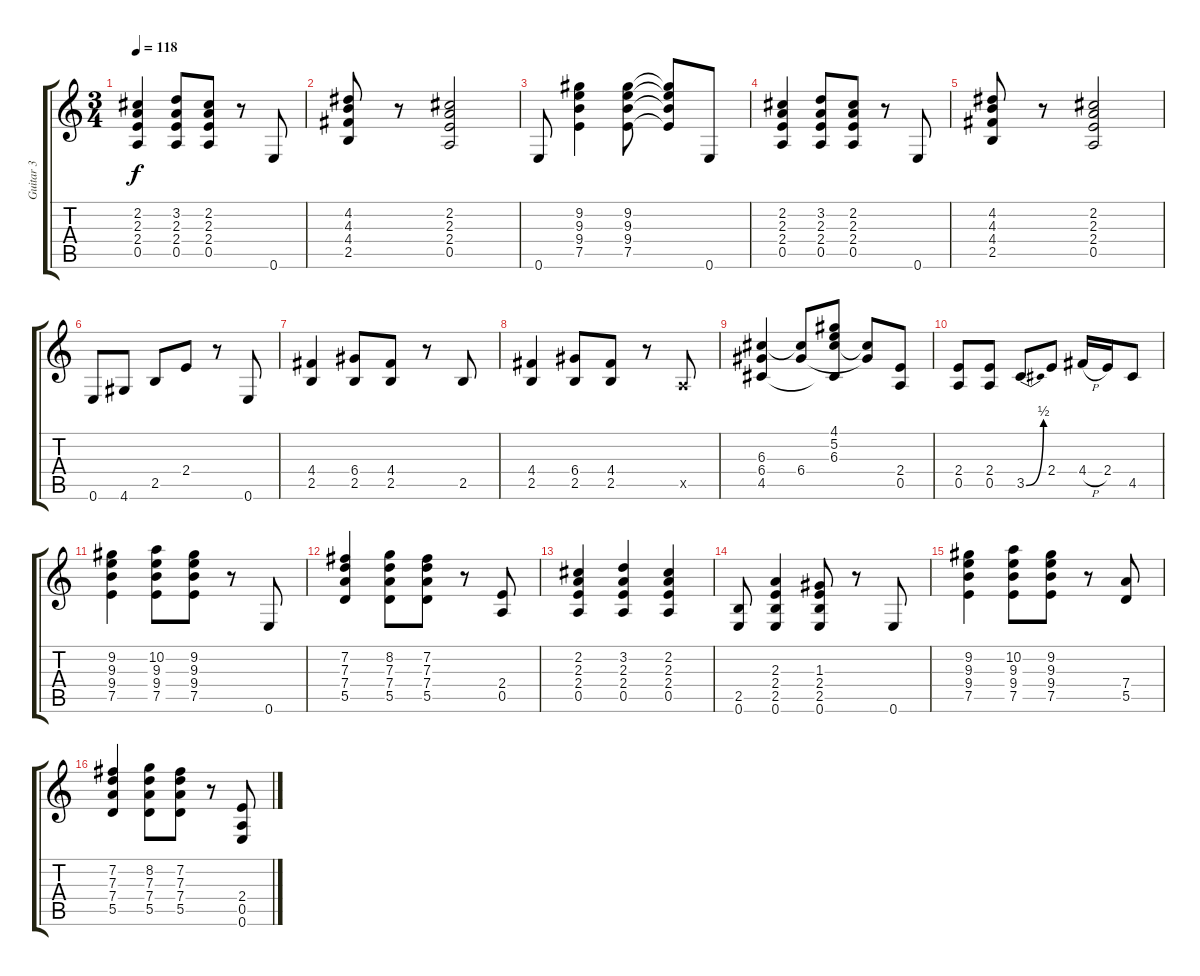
\track ("Guitar 3" "Guitar 3") {instrument electricguitarjazz}
\staff {score tabs}
\tuning (E4 B3 G3 D3 A2 E2) {hide}
\ts (3 4)
\tempo 118
\clef g2
\ks c
(2.2 2.3 2.4 0.5).4{dy f} (3.2 2.3 2.4 0.5).8 (2.2 2.3 2.4 0.5).8 r.8 0.6.8 |
(4.2 4.3 4.4 2.5).8 r.8 (2.2 2.3 2.4 0.5).2 |
0.6.8 (9.2 9.3 9.4 7.5).4 (9.2 9.3 9.4 7.5).8 (9.2{t} 9.3{t} 9.4{t} 7.5{t}).8 0.6.8 |
(2.2 2.3 2.4 0.5).4 (3.2 2.3 2.4 0.5).8 (2.2 2.3 2.4 0.5).8 r.8 0.6.8 |
(4.2 4.3 4.4 2.5).8 r.8 (2.2 2.3 2.4 0.5).2 |
0.6.8 4.6.8 2.5.8 2.4.8 r.8 0.6.8 |
(4.4 2.5).4 (6.4 2.5).8 (4.4 2.5).8 r.8 2.5.8 |
(4.4 2.5).4 (6.4 2.5).8 (4.4 2.5).8 r.8 0.5{x}.8 |
(6.3 6.4 4.5).4 (6.3{t} 6.4).8 (4.1 5.2 6.3 4.5{t}).8 (6.3{t} 6.4{t}).8 (2.4 0.5).8 |
(2.4 0.5).8 (2.4 0.5).8 3.5{be (bend 0 0 60 2)}.8 2.4.8 4.4{h}.16 2.4.16 4.5.8 |
(9.2 9.3 9.4 7.5).4 (10.2 9.3 9.4 7.5).8 (9.2 9.3 9.4 7.5).8 r.8 0.6.8 |
(7.2 7.3 7.4 5.5).4 (8.2 7.3 7.4 5.5).8 (7.2 7.3 7.4 5.5).8 r.8 (2.4 0.5).8 |
(2.2 2.3 2.4 0.5).4 (3.2 2.3 2.4 0.5).4 (2.2 2.3 2.4 0.5).4 |
(2.5 0.6).8 (2.3 2.4 2.5 0.6).4 (1.3 2.4 2.5 0.6).8 r.8 0.6.8 |
(9.2 9.3 9.4 7.5).4 (10.2 9.3 9.4 7.5).8 (9.2 9.3 9.4 7.5).8 r.8 (7.4 5.5).8 |
(7.2 7.3 7.4 5.5).4 (8.2 7.3 7.4 5.5).8 (7.2 7.3 7.4 5.5).8 r.8 (2.4 0.5 0.6).8
